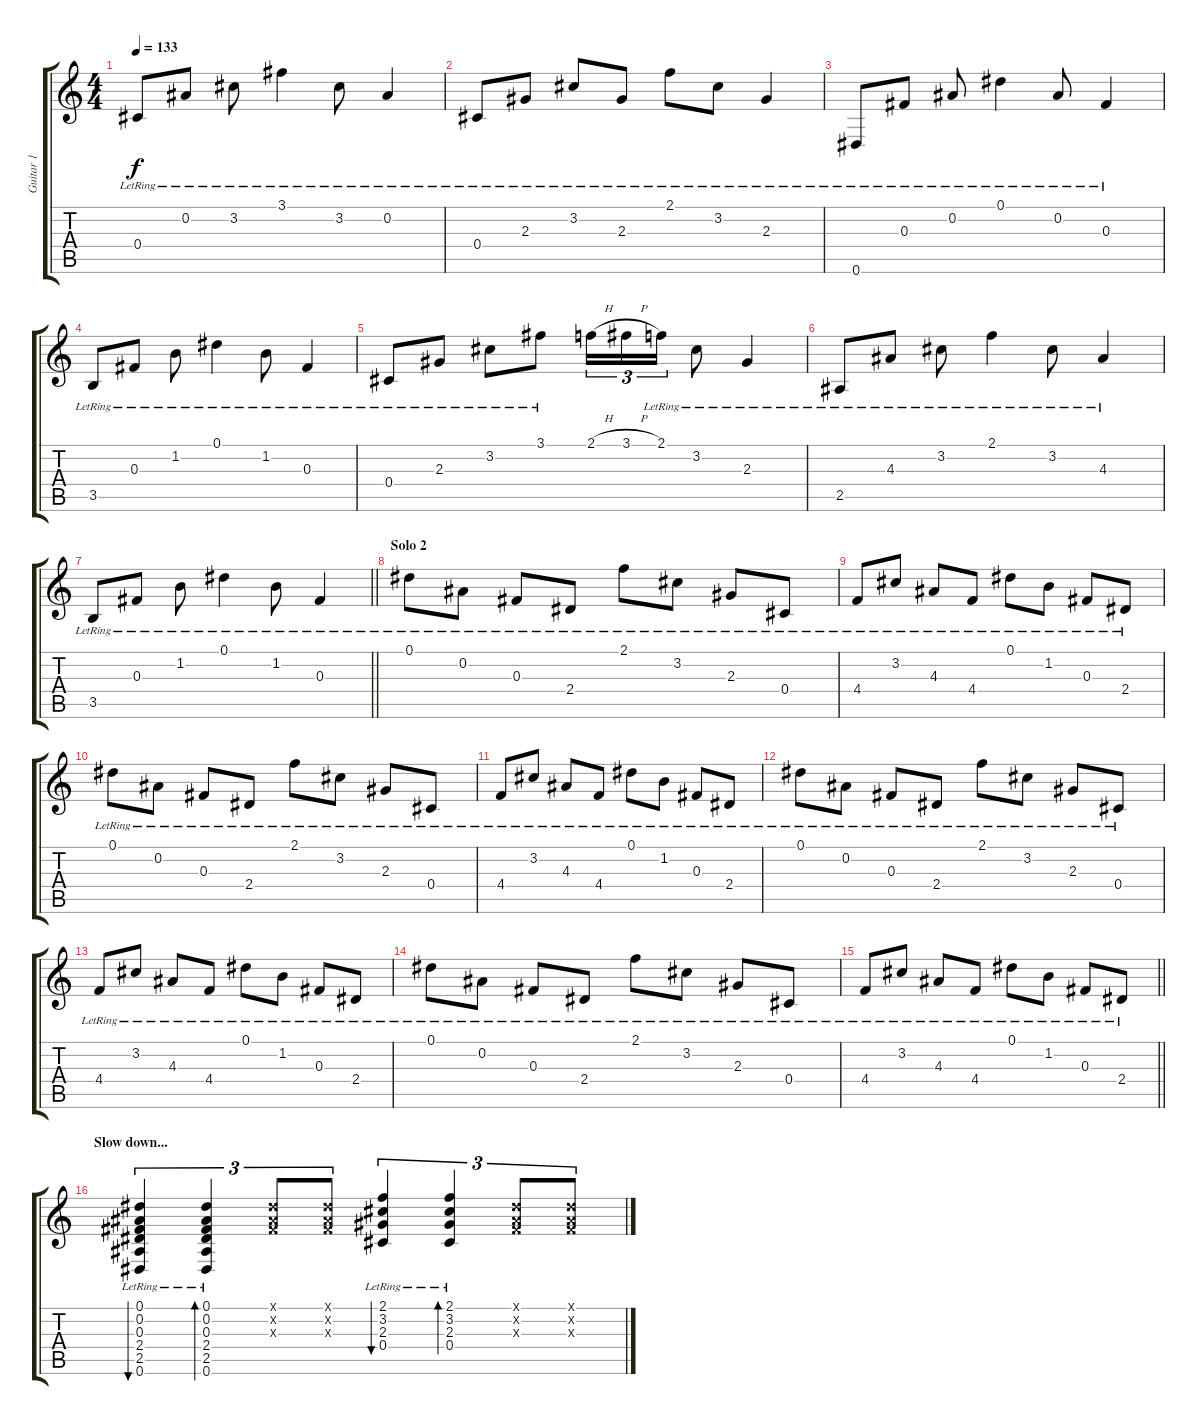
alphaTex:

\track ("Guitar 1" "Guitar 1") {instrument acousticguitarsteel}
\staff {score tabs}
\tuning (Eb4 Bb3 Gb3 Db3 Ab2 Eb2) {hide}
\ts (4 4)
\tempo 133
\clef g2
\ks c
0.4{lr}.8{dy f} 0.2{lr}.8 3.2{lr}.8 3.1{lr}.4 3.2{lr}.8 0.2{lr}.4 |
0.4{lr}.8 2.3{lr}.8 3.2{lr}.8 2.3{lr}.8 2.1{lr}.8 3.2{lr}.8 2.3{lr}.4 |
0.6{lr}.8 0.3{lr}.8 0.2{lr}.8 0.1{lr}.4 0.2{lr}.8 0.3{lr}.4 |
3.5{lr}.8 0.3{lr}.8 1.2{lr}.8 0.1{lr}.4 1.2{lr}.8 0.3{lr}.4 |
0.4{lr}.8 2.3{lr}.8 3.2{lr}.8 3.1{lr}.8 2.1{h}.16{tu (3 2)} 3.1{h}.16{tu (3 2)} 2.1{lr}.16{tu (3 2)} 3.2{lr}.8 2.3{lr}.4 |
2.5{lr}.8 4.3{lr}.8 3.2{lr}.8 2.1{lr}.4 3.2{lr}.8 4.3{lr}.4 |
\barLineRight lightlight
3.5{lr}.8 0.3{lr}.8 1.2{lr}.8 0.1{lr}.4 1.2{lr}.8 0.3{lr}.4 |
\section ("" "Solo 2")
0.1{lr}.8 0.2{lr}.8 0.3{lr}.8 2.4{lr}.8 2.1{lr}.8 3.2{lr}.8 2.3{lr}.8 0.4{lr}.8 |
4.4{lr}.8 3.2{lr}.8 4.3{lr}.8 4.4{lr}.8 0.1{lr}.8 1.2{lr}.8 0.3{lr}.8 2.4{lr}.8 |
0.1{lr}.8 0.2{lr}.8 0.3{lr}.8 2.4{lr}.8 2.1{lr}.8 3.2{lr}.8 2.3{lr}.8 0.4{lr}.8 |
4.4{lr}.8 3.2{lr}.8 4.3{lr}.8 4.4{lr}.8 0.1{lr}.8 1.2{lr}.8 0.3{lr}.8 2.4{lr}.8 |
0.1{lr}.8 0.2{lr}.8 0.3{lr}.8 2.4{lr}.8 2.1{lr}.8 3.2{lr}.8 2.3{lr}.8 0.4{lr}.8 |
4.4{lr}.8 3.2{lr}.8 4.3{lr}.8 4.4{lr}.8 0.1{lr}.8 1.2{lr}.8 0.3{lr}.8 2.4{lr}.8 |
0.1{lr}.8 0.2{lr}.8 0.3{lr}.8 2.4{lr}.8 2.1{lr}.8 3.2{lr}.8 2.3{lr}.8 0.4{lr}.8 |
\barLineRight lightlight
4.4{lr}.8 3.2{lr}.8 4.3{lr}.8 4.4{lr}.8 0.1{lr}.8 1.2{lr}.8 0.3{lr}.8 2.4{lr}.8 |
\section ("" "Slow down...")
(0.1{lr} 0.2{lr} 0.3{lr} 2.4{lr} 2.5{lr} 0.6{lr}).4{tu (3 2) bu 30} (0.1{lr} 0.2{lr} 0.3{lr} 2.4{lr} 2.5{lr} 0.6{lr}).4{tu (3 2) bd 60} (0.1{x} 0.2{x} 0.3{x}).8{tu (3 2)} (0.1{x} 0.2{x} 0.3{x}).8{tu (3 2)} (2.1{lr} 3.2{lr} 2.3{lr} 0.4{lr}).4{tu (3 2) bu 30} (2.1{lr} 3.2{lr} 2.3{lr} 0.4{lr}).4{tu (3 2) bd 60} (0.1{x} 0.2{x} 0.3{x}).8{tu (3 2)} (0.1{x} 0.2{x} 0.3{x}).8{tu (3 2)}
